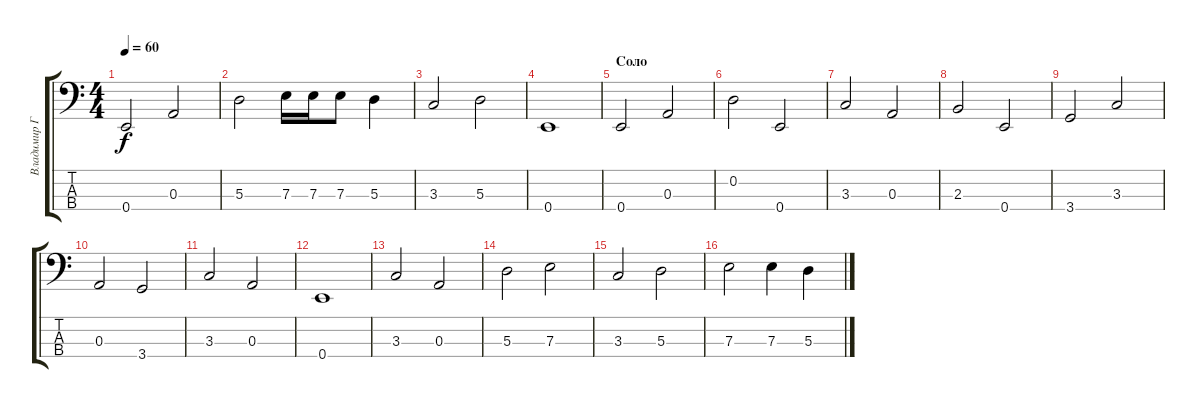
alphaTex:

\track ("Владимир Гарбуз" "Владимир Г") {instrument electricbassfinger}
\staff {score tabs}
\tuning (G2 D2 A1 E1) {hide}
\ts (4 4)
\tempo 60
\clef f4
\ks c
0.4.2{dy f} 0.3.2 |
5.3.2 7.3.16 7.3.16 7.3.8 5.3.4 |
3.3.2 5.3.2 |
0.4.1 |
\section ("" "Соло")
0.4.2 0.3.2 |
0.2.2 0.4.2 |
3.3.2 0.3.2 |
2.3.2 0.4.2 |
3.4.2 3.3.2 |
0.3.2 3.4.2 |
3.3.2 0.3.2 |
0.4.1 |
3.3.2 0.3.2 |
5.3.2 7.3.2 |
3.3.2 5.3.2 |
7.3.2 7.3.4 5.3.4
